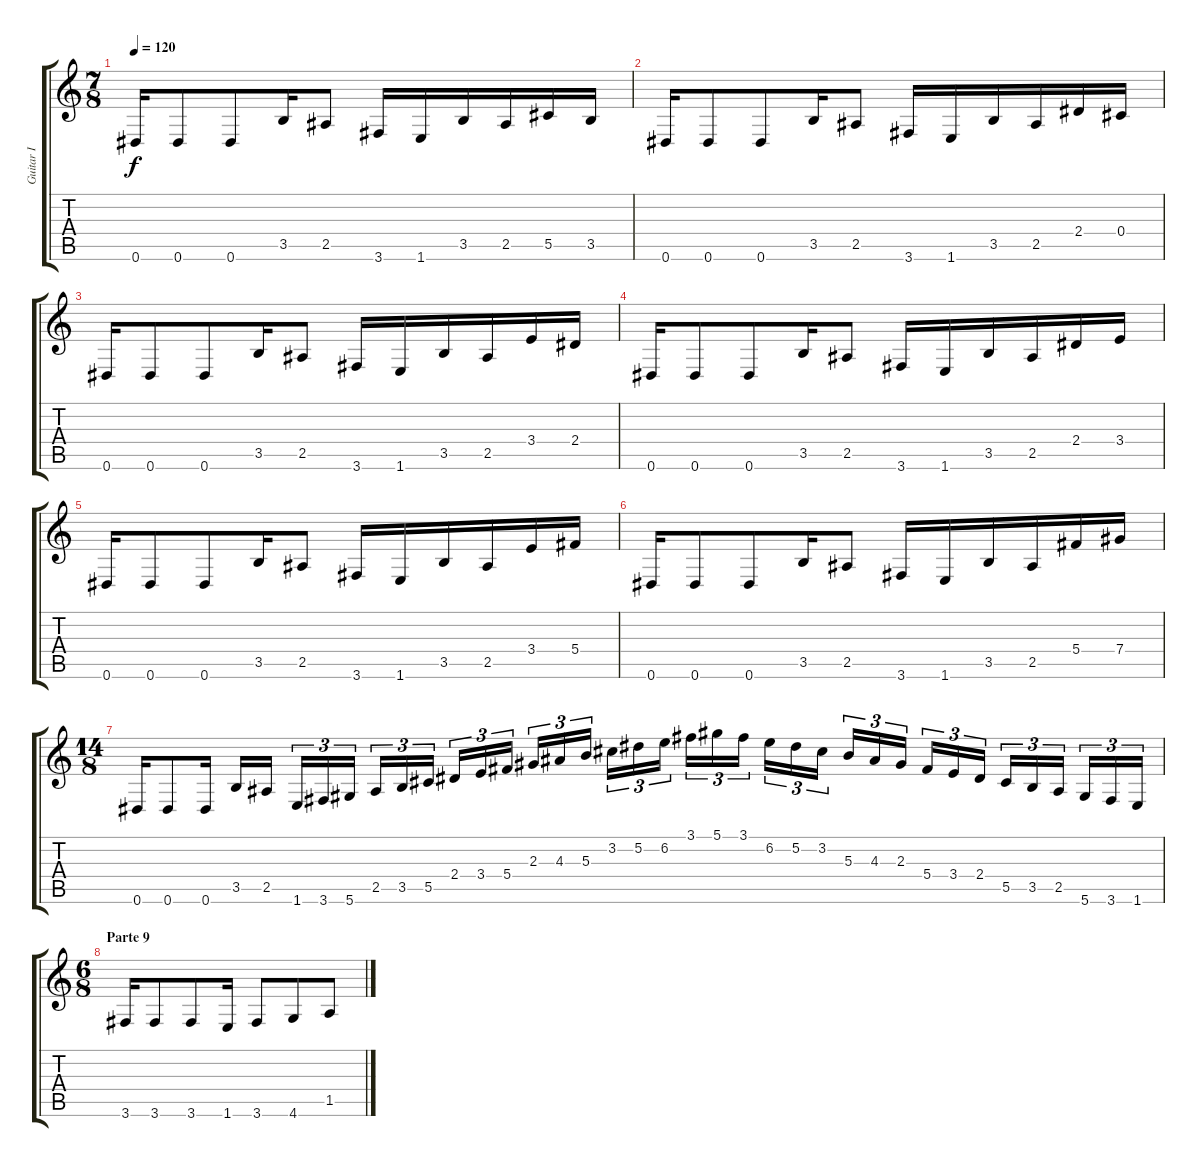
\track ("Guitar I" "Guitar I") {instrument distortionguitar}
\staff {score tabs}
\tuning (Eb4 Bb3 Gb3 Db3 Ab2 Eb2) {hide}
\ts (7 8)
\tempo 120
\clef g2
\ks c
0.6.16{dy f} 0.6.8 0.6.8 3.5.16 2.5.8 3.6.16 1.6.16 3.5.16 2.5.16 5.5.16 3.5.16 |
0.6.16 0.6.8 0.6.8 3.5.16 2.5.8 3.6.16 1.6.16 3.5.16 2.5.16 2.4.16 0.4.16 |
0.6.16 0.6.8 0.6.8 3.5.16 2.5.8 3.6.16 1.6.16 3.5.16 2.5.16 3.4.16 2.4.16 |
0.6.16 0.6.8 0.6.8 3.5.16 2.5.8 3.6.16 1.6.16 3.5.16 2.5.16 2.4.16 3.4.16 |
0.6.16 0.6.8 0.6.8 3.5.16 2.5.8 3.6.16 1.6.16 3.5.16 2.5.16 3.4.16 5.4.16 |
0.6.16 0.6.8 0.6.8 3.5.16 2.5.8 3.6.16 1.6.16 3.5.16 2.5.16 5.4.16 7.4.16 |
\ts (14 8)
0.6.16 0.6.8 0.6.16 3.5.16 2.5.16 1.6.16{tu (3 2)} 3.6.16{tu (3 2)} 5.6.16{tu (3 2)} 2.5.16{tu (3 2)} 3.5.16{tu (3 2)} 5.5.16{tu (3 2)} 2.4.16{tu (3 2)} 3.4.16{tu (3 2)} 5.4.16{tu (3 2)} 2.3.16{tu (3 2)} 4.3.16{tu (3 2)} 5.3.16{tu (3 2)} 3.2.16{tu (3 2)} 5.2.16{tu (3 2)} 6.2.16{tu (3 2)} 3.1.16{tu (3 2)} 5.1.16{tu (3 2)} 3.1.16{tu (3 2)} 6.2.16{tu (3 2)} 5.2.16{tu (3 2)} 3.2.16{tu (3 2)} 5.3.16{tu (3 2)} 4.3.16{tu (3 2)} 2.3.16{tu (3 2)} 5.4.16{tu (3 2)} 3.4.16{tu (3 2)} 2.4.16{tu (3 2)} 5.5.16{tu (3 2)} 3.5.16{tu (3 2)} 2.5.16{tu (3 2)} 5.6.16{tu (3 2)} 3.6.16{tu (3 2)} 1.6.16{tu (3 2)} |
\ts (6 8)
\section ("" "Parte 9")
3.6.16 3.6.8 3.6.8 1.6.16 3.6.8 4.6.8 1.5.8
